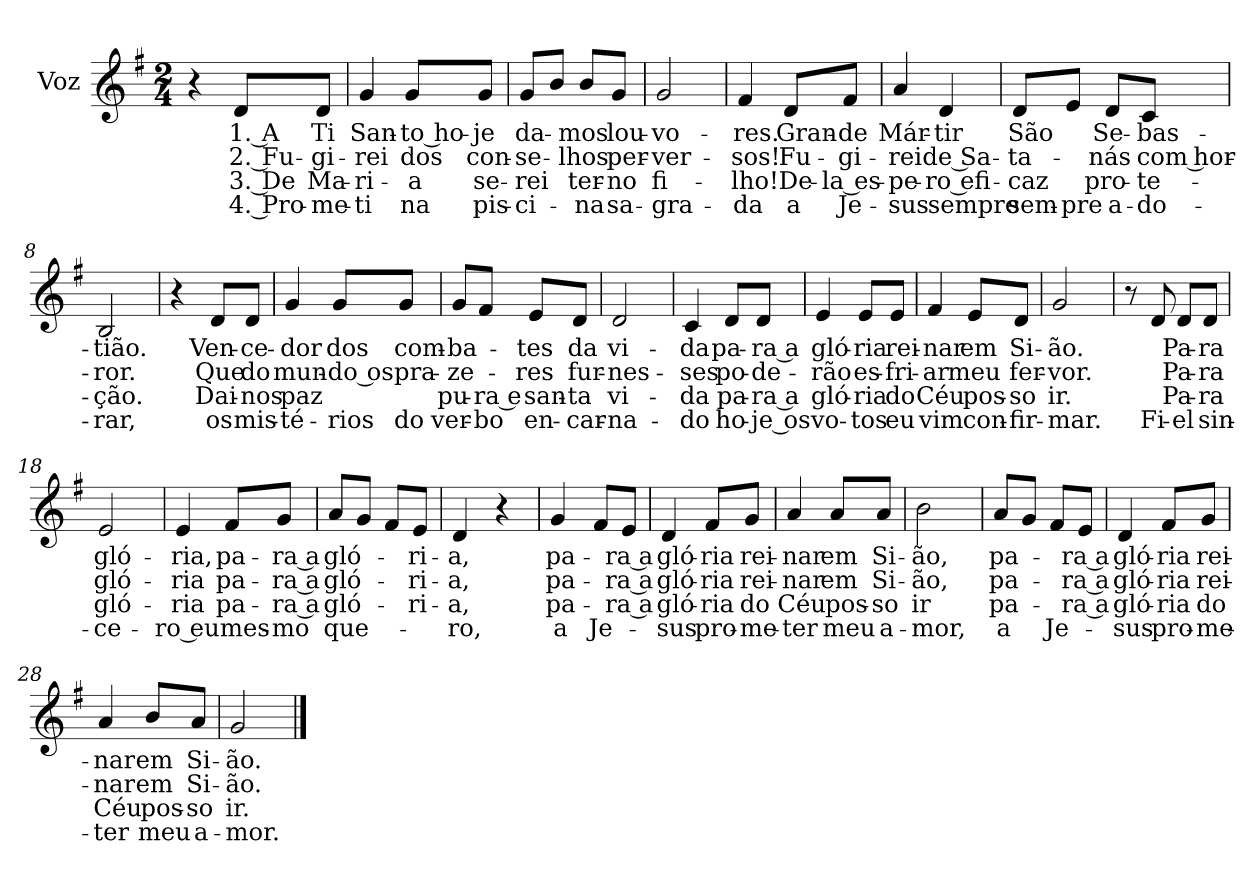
**kern	**text	**text	**text	**text
*part1	*part1	*part1	*part1	*part1
*staff1	*staff1	*staff1	*staff1	*staff1
*I"Voz	*	*	*	*
*I'Vo.	*	*	*	*
*clefG2	*	*	*	*
*k[f#]	*	*	*	*
*M2/4	*	*	*	*
*MM80	*	*	*	*
=1	=1	=1	=1	=1
4r	.	.	.	.
!	!LO:LY:b	!LO:LY:b	!LO:LY:b	!LO:LY:b
8d/L	1. A	2. Fu-	3. De	4. Pro-
!	!LO:LY:b	!LO:LY:b	!LO:LY:b	!LO:LY:b
8d/J	Ti	-gi-	Ma-	-me-
=2	=2	=2	=2	=2
!	!LO:LY:b	!LO:LY:b	!LO:LY:b	!LO:LY:b
4g/	San-	-rei	-ri-	-ti
!	!LO:LY:b	!LO:LY:b	!LO:LY:b	!LO:LY:b
8g/L	-to ho-	dos	-a	na
!	!LO:LY:b	!LO:LY:b	!LO:LY:b	!LO:LY:b
8g/J	-je	con-	se-	pis-
=3	=3	=3	=3	=3
!	!LO:LY:b	!LO:LY:b	!LO:LY:b	!LO:LY:b
8g/L	da-	-se-	-rei	-ci-
8b/J	.	.	.	.
!	!LO:LY:b	!LO:LY:b	!LO:LY:b	!LO:LY:b
8b/L	-mos	-lhos	ter-	-na
!	!LO:LY:b	!LO:LY:b	!LO:LY:b	!LO:LY:b
8g/J	lou-	per-	-no	sa-
=4	=4	=4	=4	=4
!	!LO:LY:b	!LO:LY:b	!LO:LY:b	!LO:LY:b
2g/	-vo-	-ver-	fi-	-gra-
=5	=5	=5	=5	=5
!	!LO:LY:b	!LO:LY:b	!LO:LY:b	!LO:LY:b
4f#/	-res.	-sos!	-lho!	-da
!	!LO:LY:b	!LO:LY:b	!LO:LY:b	!LO:LY:b
8d/L	Gran-	Fu-	De-	a
!	!LO:LY:b	!LO:LY:b	!LO:LY:b	!LO:LY:b
8f#/J	-de	-gi-	-la es-	Je-
=6	=6	=6	=6	=6
!	!LO:LY:b	!LO:LY:b	!LO:LY:b	!LO:LY:b
4a/	Már-	-rei	-pe-	-sus
!	!LO:LY:b	!LO:LY:b	!LO:LY:b	!LO:LY:b
4d/	-tir	de Sa-	-ro efi-	sempre
!!LO:LB:g=z
=7	=7	=7	=7	=7
!	!LO:LY:b	!LO:LY:b	!LO:LY:b	!LO:LY:b
8d/L	São	-ta-	-caz	sem-
!	!	!	!	!LO:LY:b
8e/J	.	.	.	-pre
!	!LO:LY:b	!LO:LY:b	!LO:LY:b	!LO:LY:b
8d/L	Se-	-nás	pro-	a-
!	!LO:LY:b	!LO:LY:b	!LO:LY:b	!LO:LY:b
8c/J	-bas-	com hor-	-te-	-do-
=8	=8	=8	=8	=8
!	!LO:LY:b	!LO:LY:b	!LO:LY:b	!LO:LY:b
2B/	-tião.	-ror.	-ção.	-rar,
=9	=9	=9	=9	=9
4r	.	.	.	.
!	!LO:LY:b	!LO:LY:b	!LO:LY:b	!LO:LY:b
8d/L	Ven-	Que	Dai-	os
!	!LO:LY:b	!LO:LY:b	!LO:LY:b	!LO:LY:b
8d/J	-ce-	do	-nos	mis-
=10	=10	=10	=10	=10
!	!LO:LY:b	!LO:LY:b	!LO:LY:b	!LO:LY:b
4g/	dor	mun-	paz	-té-
!	!LO:LY:b	!LO:LY:b	!	!LO:LY:b
8g/L	dos	-do os	.	-rios
!	!LO:LY:b	!LO:LY:b	!	!LO:LY:b
8g/J	com-	pra-	.	do
=11	=11	=11	=11	=11
!	!LO:LY:b	!LO:LY:b	!LO:LY:b	!LO:LY:b
8g/L	-ba-	-ze-	pu-	ver-
!	!	!	!LO:LY:b	!LO:LY:b
8f#/J	.	.	-ra e	-bo
!	!LO:LY:b	!LO:LY:b	!LO:LY:b	!LO:LY:b
8e/L	-tes	res	san-	en-
!	!LO:LY:b	!LO:LY:b	!LO:LY:b	!LO:LY:b
8d/J	da	fur-	-ta	-car-
=12	=12	=12	=12	=12
!	!LO:LY:b	!LO:LY:b	!LO:LY:b	!LO:LY:b
2d/	vi-	-nes-	vi-	-na-
!!LO:LB:g=z
=13	=13	=13	=13	=13
!	!LO:LY:b	!LO:LY:b	!LO:LY:b	!LO:LY:b
4c/	-da	-ses	-da	-do
!	!LO:LY:b	!LO:LY:b	!LO:LY:b	!LO:LY:b
8d/L	pa-	po-	pa-	ho-
!	!LO:LY:b	!LO:LY:b	!LO:LY:b	!LO:LY:b
8d/J	-ra a	-de-	-ra a	-je os
=14	=14	=14	=14	=14
!	!LO:LY:b	!LO:LY:b	!LO:LY:b	!LO:LY:b
4e/	gló-	-rão	gló-	vo-
!	!LO:LY:b	!LO:LY:b	!LO:LY:b	!LO:LY:b
8e/L	-ria	es-	-ria	-tos
!	!LO:LY:b	!LO:LY:b	!LO:LY:b	!LO:LY:b
8e/J	rei-	-fri-	do	eu
=15	=15	=15	=15	=15
!	!LO:LY:b	!LO:LY:b	!LO:LY:b	!LO:LY:b
4f#/	-nar	-ar	Céu	vim
!	!LO:LY:b	!LO:LY:b	!LO:LY:b	!LO:LY:b
8e/L	em	meu	pos-	con-
!	!LO:LY:b	!LO:LY:b	!LO:LY:b	!LO:LY:b
8d/J	Si-	fer-	-so	-fir-
=16	=16	=16	=16	=16
!	!LO:LY:b	!LO:LY:b	!LO:LY:b	!LO:LY:b
2g/	-ão.	-vor.	ir.	-mar.
=17	=17	=17	=17	=17
8r	.	.	.	.
!	!	!	!	!LO:LY:b
8d/	.	.	.	Fi-
!	!LO:LY:b	!LO:LY:b	!LO:LY:b	!LO:LY:b
8d/L	Pa-	Pa-	Pa-	-el
!	!LO:LY:b	!LO:LY:b	!LO:LY:b	!LO:LY:b
8d/J	-ra	-ra	-ra	sin-
=18	=18	=18	=18	=18
!	!LO:LY:b	!LO:LY:b	!LO:LY:b	!LO:LY:b
2e/	gló-	gló-	gló-	-ce-
=19	=19	=19	=19	=19
!	!LO:LY:b	!LO:LY:b	!LO:LY:b	!LO:LY:b
4e/	-ria,	-ria	-ria	-ro eu
!	!LO:LY:b	!LO:LY:b	!LO:LY:b	!LO:LY:b
8f#/L	pa-	pa-	pa-	mes-
!	!LO:LY:b	!LO:LY:b	!LO:LY:b	!LO:LY:b
8g/J	-ra a	-ra a	-ra a	-mo
=20	=20	=20	=20	=20
!	!LO:LY:b	!LO:LY:b	!LO:LY:b	!LO:LY:b
8a/L	gló-	gló-	gló-	que-
8g/J	.	.	.	.
8f#/L	.	.	.	.
!	!LO:LY:b	!LO:LY:b	!LO:LY:b	!
8e/J	-ri-	-ri-	-ri-	.
=21	=21	=21	=21	=21
!	!LO:LY:b	!LO:LY:b	!LO:LY:b	!LO:LY:b
4d/	-a,	-a,	-a,	-ro,
4r	.	.	.	.
!!LO:LB:g=z
=22	=22	=22	=22	=22
!	!LO:LY:b	!LO:LY:b	!LO:LY:b	!LO:LY:b
4g/	pa-	pa-	pa-	a
!	!	!	!	!LO:LY:b
8f#/L	.	.	.	Je-
!	!LO:LY:b	!LO:LY:b	!LO:LY:b	!
8e/J	-ra a	-ra a	-ra a	.
=23	=23	=23	=23	=23
!	!LO:LY:b	!LO:LY:b	!LO:LY:b	!LO:LY:b
4d/	gló-	gló-	gló-	-sus
!	!LO:LY:b	!LO:LY:b	!LO:LY:b	!LO:LY:b
8f#/L	-ria	-ria	-ria	pro-
!	!LO:LY:b	!LO:LY:b	!LO:LY:b	!LO:LY:b
8g/J	rei-	rei-	do	-me-
=24	=24	=24	=24	=24
!	!LO:LY:b	!LO:LY:b	!LO:LY:b	!LO:LY:b
4a/	nar	-nar	Céu	-ter
!	!LO:LY:b	!LO:LY:b	!LO:LY:b	!LO:LY:b
8a/L	em	em	pos-	meu
!	!LO:LY:b	!LO:LY:b	!LO:LY:b	!LO:LY:b
8a/J	Si-	Si-	-so	a-
=25	=25	=25	=25	=25
!	!LO:LY:b	!LO:LY:b	!LO:LY:b	!LO:LY:b
2b\	-ão,	-ão,	ir	-mor,
=26	=26	=26	=26	=26
!	!LO:LY:b	!LO:LY:b	!LO:LY:b	!LO:LY:b
8a/L	pa-	pa-	pa-	a
8g/J	.	.	.	.
!	!	!	!	!LO:LY:b
8f#/L	.	.	.	Je-
!	!LO:LY:b	!LO:LY:b	!LO:LY:b	!
8e/J	-ra a	-ra a	-ra a	.
=27	=27	=27	=27	=27
!	!LO:LY:b	!LO:LY:b	!LO:LY:b	!LO:LY:b
4d/	gló-	gló-	gló-	-sus
!	!LO:LY:b	!LO:LY:b	!LO:LY:b	!LO:LY:b
8f#/L	-ria	-ria	-ria	pro-
!	!LO:LY:b	!LO:LY:b	!LO:LY:b	!LO:LY:b
8g/J	rei-	rei-	do	-me-
=28	=28	=28	=28	=28
!	!LO:LY:b	!LO:LY:b	!LO:LY:b	!LO:LY:b
4a/	-nar	-nar	Céu	-ter
!	!LO:LY:b	!LO:LY:b	!LO:LY:b	!LO:LY:b
8b/L	em	em	pos-	meu
!	!LO:LY:b	!LO:LY:b	!LO:LY:b	!LO:LY:b
8a/J	Si-	Si-	so	a-
=29	=29	=29	=29	=29
!	!LO:LY:b	!LO:LY:b	!LO:LY:b	!LO:LY:b
2g/	-ão.	-ão.	ir.	-mor.
==	==	==	==	==
*-	*-	*-	*-	*-
